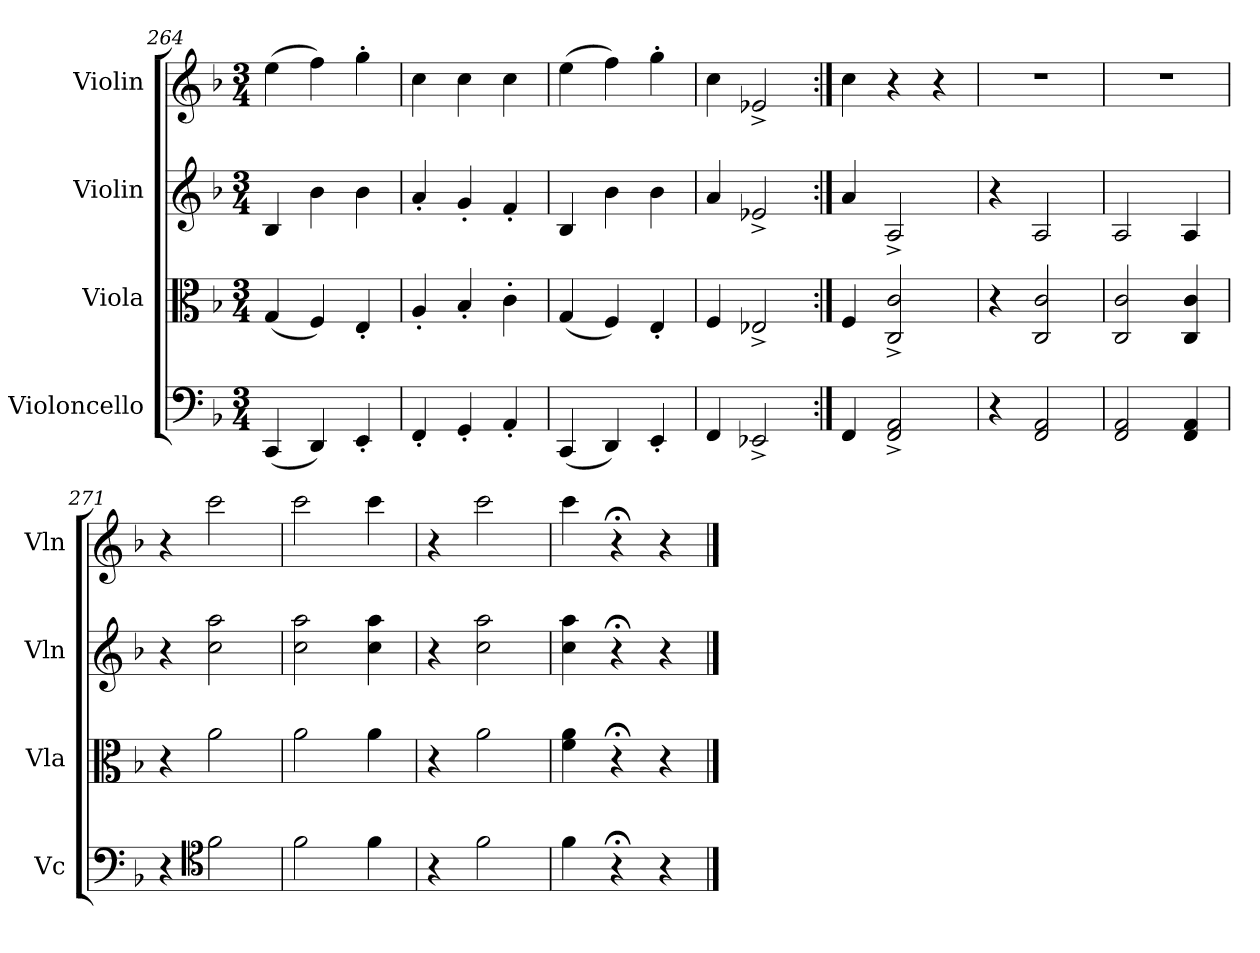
**kern	**kern	**kern	**kern
*part4	*part3	*part2	*part1
*staff4	*staff3	*staff2	*staff1
*I"Violoncello	*I"Viola	*I"Violin	*I"Violin
*I'Vc	*I'Vla	*I'Vln	*I'Vln
*clefF4	*clefC3	*clefG2	*clefG2
*k[b-]	*k[b-]	*k[b-]	*k[b-]
*M3/4	*M3/4	*M3/4	*M3/4
=264	=264	=264	=264
(4CC/	(4G/	4B-/	(4ee\
4DD/)	4F/)	4b-\	4ff\)
4EE'/	4E'/	4b-\	4gg'\
=265	=265	=265	=265
4FF'/	4A'/	4a'/	4cc\
4GG'/	4B-'/	4g'/	4cc\
4AA'/	4c'\	4f'/	4cc\
=266	=266	=266	=266
(4CC/	(4G/	4B-/	(4ee\
4DD/)	4F/)	4b-\	4ff\)
4EE'/	4E'/	4b-\	4gg'\
=267	=267	=267	=267
4FF/	4F/	4a/	4cc\
2EE-X^/	2E-X^/	2e-X^/	2e-X^/
=268:|!	=268:|!	=268:|!	=268:|!
4FF/	4F/	4a/	4cc\
2FF^/ 2AA^/	2C^/ 2c^/	2A^/	4r
.	.	.	4r
=269	=269	=269	=269
4r	4r	4r	2.r
2FF/ 2AA/	2C/ 2c/	2A/	.
=270	=270	=270	=270
2FF/ 2AA/	2C/ 2c/	2A/	2.r
4FF/ 4AA/	4C/ 4c/	4A/	.
=271	=271	=271	=271
4r	4r	4r	4r
*clefC4	*	*	*
2f\	2a\	2cc\ 2aa\	2ccc\
=272	=272	=272	=272
2f\	2a\	2cc\ 2aa\	2ccc\
4f\	4a\	4cc\ 4aa\	4ccc\
=273	=273	=273	=273
4r	4r	4r	4r
2f\	2a\	2cc\ 2aa\	2ccc\
=274	=274	=274	=274
4f\	4f\ 4a\	4cc\ 4aa\	4ccc\
4r;<	4r;<	4r;<	4r;<
4r	4r	4r	4r
==	==	==	==
*-	*-	*-	*-
